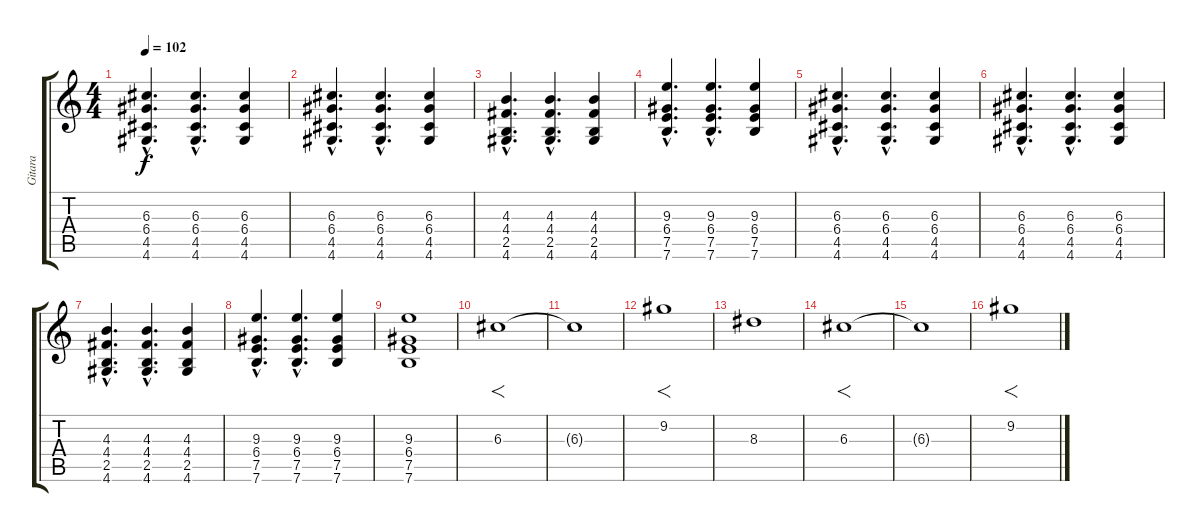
\track ("Gitara" "Gitara") {instrument distortionguitar}
\staff {score tabs}
\tuning (E4 B3 G3 D3 A2 E2) {hide}
\ts (4 4)
\tempo 102
\clef g2
\ks c
(6.3{hac} 6.4{hac} 4.5{hac} 4.6{hac}).4{d dy f} (6.3{hac} 6.4{hac} 4.5{hac} 4.6{hac}).4{d} (6.3 6.4 4.5 4.6).4 |
(6.3{hac} 6.4{hac} 4.5{hac} 4.6{hac}).4{d} (6.3{hac} 6.4{hac} 4.5{hac} 4.6{hac}).4{d} (6.3 6.4 4.5 4.6).4 |
(4.3{hac} 4.4{hac} 2.5{hac} 4.6{hac}).4{d} (4.3{hac} 4.4{hac} 2.5{hac} 4.6{hac}).4{d} (4.3 4.4 2.5 4.6).4 |
(9.3{hac} 6.4{hac} 7.5{hac} 7.6{hac}).4{d} (9.3{hac} 6.4{hac} 7.5{hac} 7.6{hac}).4{d} (9.3 6.4 7.5 7.6).4 |
(6.3{hac} 6.4{hac} 4.5{hac} 4.6{hac}).4{d} (6.3{hac} 6.4{hac} 4.5{hac} 4.6{hac}).4{d} (6.3 6.4 4.5 4.6).4 |
(6.3{hac} 6.4{hac} 4.5{hac} 4.6{hac}).4{d} (6.3{hac} 6.4{hac} 4.5{hac} 4.6{hac}).4{d} (6.3 6.4 4.5 4.6).4 |
(4.3{hac} 4.4{hac} 2.5{hac} 4.6{hac}).4{d} (4.3{hac} 4.4{hac} 2.5{hac} 4.6{hac}).4{d} (4.3 4.4 2.5 4.6).4 |
(9.3{hac} 6.4{hac} 7.5{hac} 7.6{hac}).4{d} (9.3{hac} 6.4{hac} 7.5{hac} 7.6{hac}).4{d} (9.3 6.4 7.5 7.6).4 |
(9.3 6.4 7.5 7.6).1 |
6.3.1{f balance 8} |
6.3{t}.1 |
9.2.1{f} |
8.3.1 |
6.3.1{f} |
6.3{t}.1 |
9.2.1{f}
